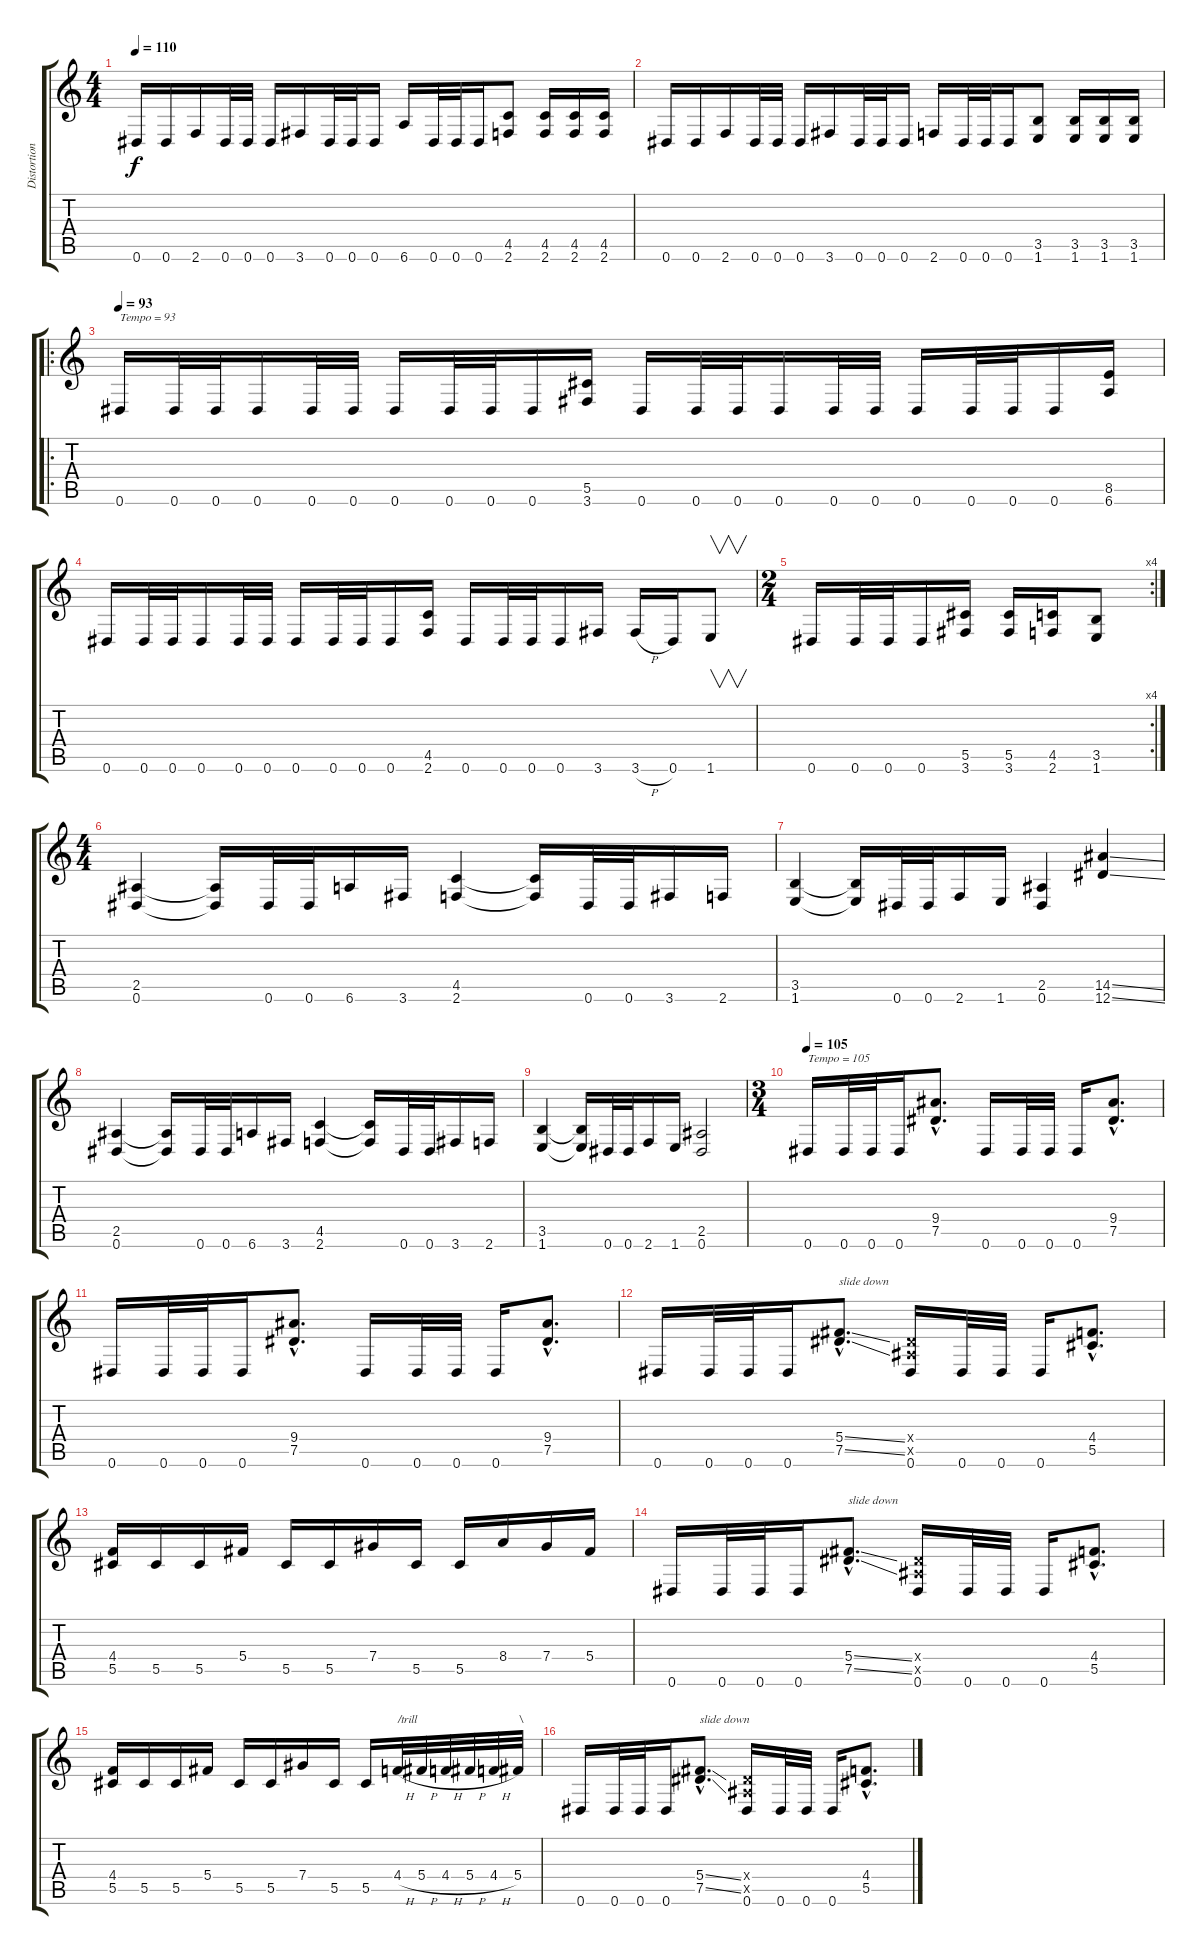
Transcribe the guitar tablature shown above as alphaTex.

\track ("Distortion guitar [Rythm]" "Distortion") {instrument distortionguitar}
\staff {score tabs}
\tuning (Eb4 Bb3 Gb3 Db3 Ab2 Eb2) {hide}
\ts (4 4)
\tempo 110
\clef g2
\ks c
0.6.16{dy f} 0.6.16 2.6.16 0.6.32 0.6.32 0.6.16 3.6.16 0.6.32 0.6.32 0.6.16 6.6.16 0.6.32 0.6.32 0.6.16 (4.5 2.6).8 (4.5 2.6).16 (4.5 2.6).16 (4.5 2.6).16 |
0.6.16 0.6.16 2.6.16 0.6.32 0.6.32 0.6.16 3.6.16 0.6.32 0.6.32 0.6.16 2.6.16 0.6.32 0.6.32 0.6.16 (3.5 1.6).8 (3.5 1.6).16 (3.5 1.6).16 (3.5 1.6).16 |
\ro
\tempo 93
0.6.16{txt "Tempo = 93"} 0.6.32 0.6.32 0.6.16 0.6.32 0.6.32 0.6.16 0.6.32 0.6.32 0.6.16 (5.5 3.6).16 0.6.16 0.6.32 0.6.32 0.6.16 0.6.32 0.6.32 0.6.16 0.6.32 0.6.32 0.6.16 (8.5 6.6).16 |
0.6.16 0.6.32 0.6.32 0.6.16 0.6.32 0.6.32 0.6.16 0.6.32 0.6.32 0.6.16 (4.5 2.6).16 0.6.16 0.6.32 0.6.32 0.6.16 3.6.16 3.6{h}.16 0.6.16 1.6.8{v} |
\rc 4
\ts (2 4)
0.6.16 0.6.32 0.6.32 0.6.16 (5.5 3.6).16 (5.5 3.6).16 (4.5 2.6).16 (3.5 1.6).8 |
\ts (4 4)
(2.5 0.6).4 (2.5{t} 0.6{t}).16 0.6.32 0.6.32 6.6.16 3.6.16 (4.5 2.6).4 (4.5{t} 2.6{t}).16 0.6.32 0.6.32 3.6.16 2.6.16 |
(3.5 1.6).4 (3.5{t} 1.6{t}).16 0.6.32 0.6.32 2.6.16 1.6.16 (2.5 0.6).4 (14.5{ss} 12.6{ss}).4 |
(2.5 0.6).4 (2.5{t} 0.6{t}).16 0.6.32 0.6.32 6.6.16 3.6.16 (4.5 2.6).4 (4.5{t} 2.6{t}).16 0.6.32 0.6.32 3.6.16 2.6.16 |
(3.5 1.6).4 (3.5{t} 1.6{t}).16 0.6.32 0.6.32 2.6.16 1.6.16 (2.5 0.6).2 |
\ts (3 4)
\tempo 105
0.6.16{txt "Tempo = 105"} 0.6.32 0.6.32 0.6.16 (9.4{hac} 7.5{hac}).8{d} 0.6.16 0.6.32 0.6.32 0.6.16 (9.4{hac} 7.5{hac}).8{d} |
0.6.16 0.6.32 0.6.32 0.6.16 (9.4{hac} 7.5{hac}).8{d} 0.6.16 0.6.32 0.6.32 0.6.16 (9.4{hac} 7.5{hac}).8{d} |
0.6.16 0.6.32 0.6.32 0.6.16 (5.4{ss hac} 7.5{ss hac}).8{d txt "slide down"} (2.4{x} 2.5{x} 0.6).16 0.6.32 0.6.32 0.6.16 (4.4{hac} 5.5{hac}).8{d} |
(4.4 5.5).16 5.5.16 5.5.16 5.4.16 5.5.16 5.5.16 7.4.16 5.5.16 5.5.16 8.4.16 7.4.16 5.4.16 |
0.6.16 0.6.32 0.6.32 0.6.16 (5.4{ss hac} 7.5{ss hac}).8{d txt "slide down"} (2.4{x} 2.5{x} 0.6).16 0.6.32 0.6.32 0.6.16 (4.4{hac} 5.5{hac}).8{d} |
(4.4 5.5).16 5.5.16 5.5.16 5.4.16 5.5.16 5.5.16 7.4.16 5.5.16 5.5.16 4.4{h}.32{txt "/trill"} 5.4{h}.32 4.4{h}.32 5.4{h}.32 4.4{h}.32 5.4.32{txt "\\"} |
0.6.16 0.6.32 0.6.32 0.6.16 (5.4{ss hac} 7.5{ss hac}).8{d txt "slide down"} (2.4{x} 2.5{x} 0.6).16 0.6.32 0.6.32 0.6.16 (4.4{hac} 5.5{hac}).8{d}
